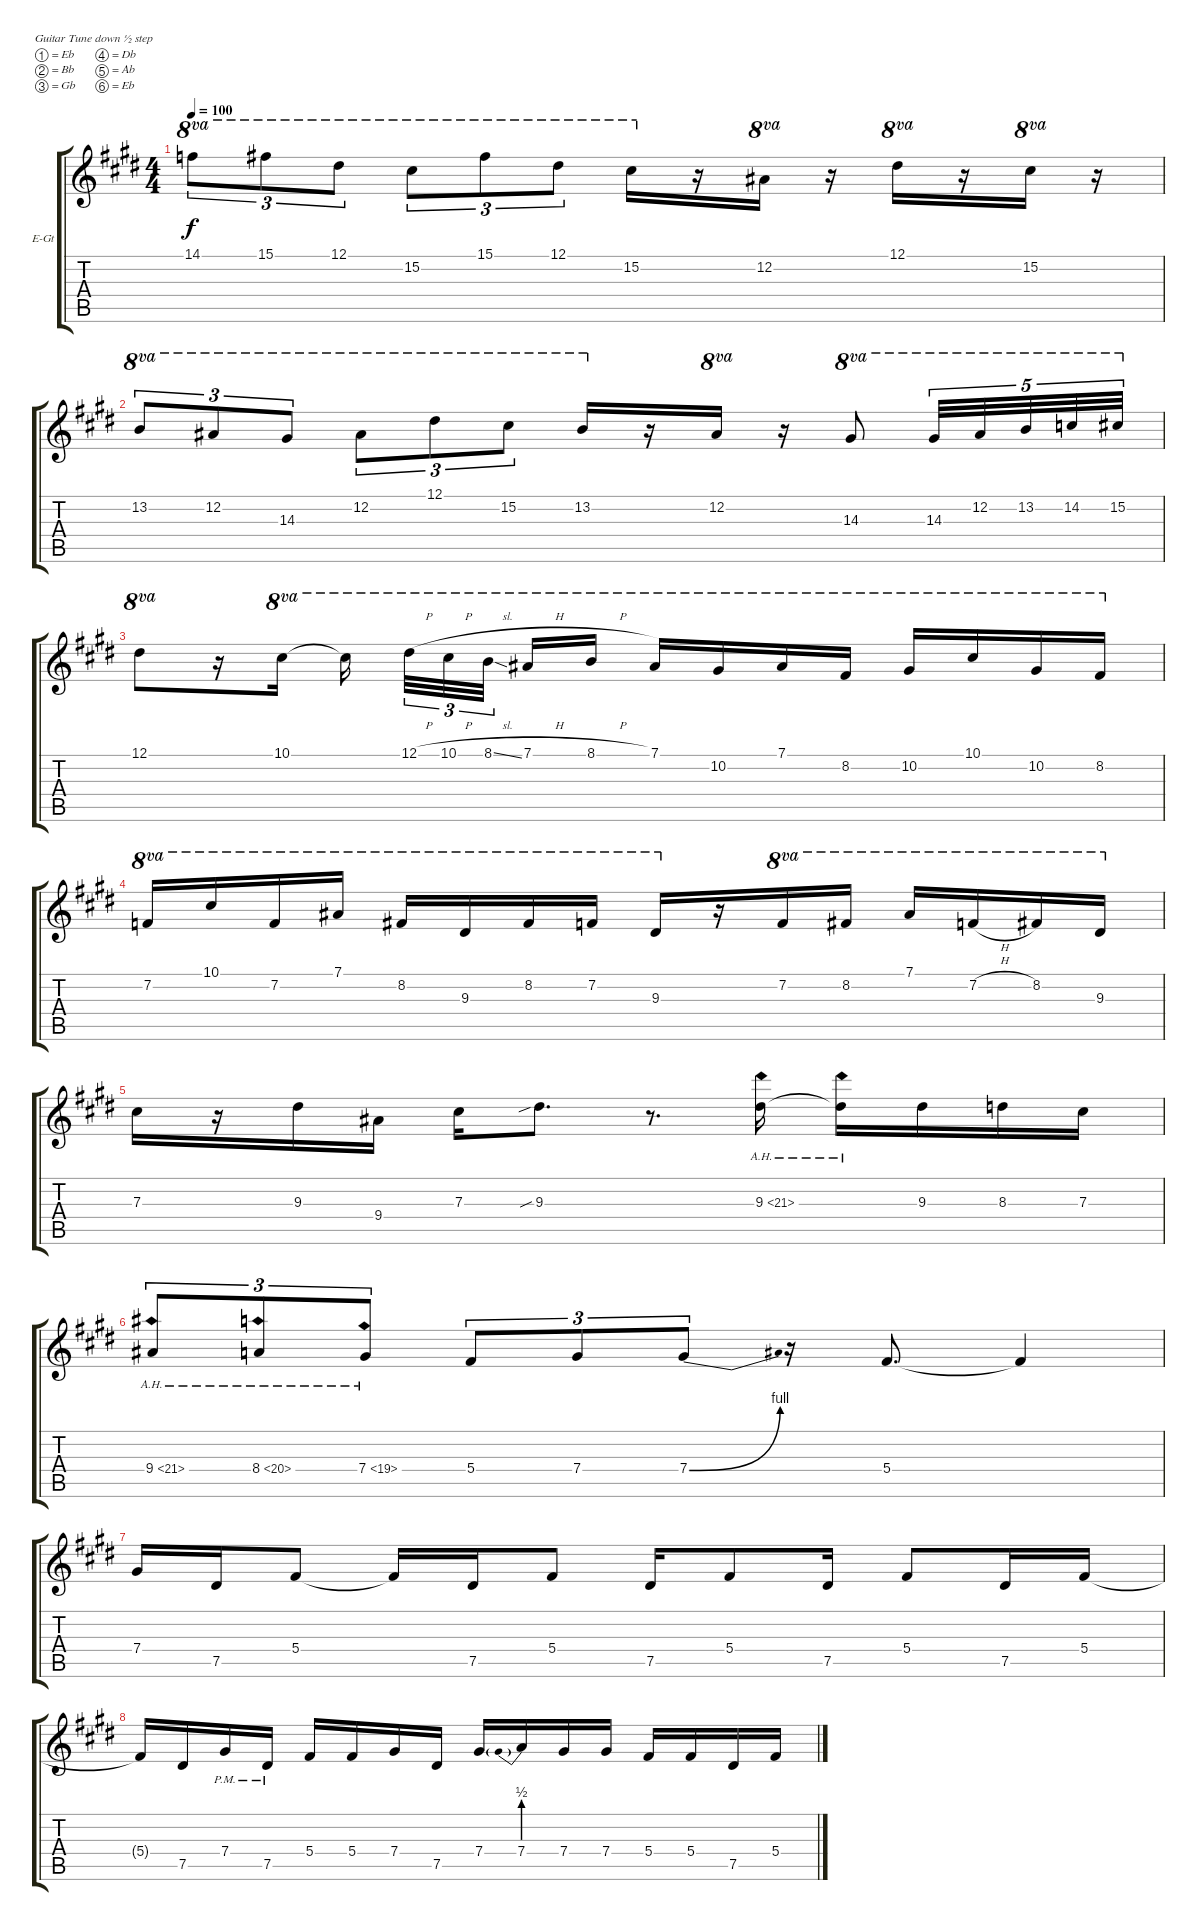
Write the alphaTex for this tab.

\bracketExtendMode groupsimilarinstruments
\firstSystemTrackNameOrientation horizontal
\otherSystemsTrackNameOrientation horizontal
\track ("Untitled" "E-Gt") {instrument overdrivenguitar}
\staff {score tabs}
\tuning (Eb4 Bb3 Gb3 Db3 Ab2 Eb2)
\ts (4 4)
\tempo 100
\clef g2
\ks c#minor
14.1.8{tu (3 2) ot 8va dy f} 15.1.8{tu (3 2) ot 8va} 12.1.8{tu (3 2) ot 8va} 15.2.8{tu (3 2) ot 8va} 15.1.8{tu (3 2) ot 8va} 12.1.8{tu (3 2) ot 8va} 15.2.16{ot 8va} r.16 12.2.16{ot 8va} r.16 12.1.16{ot 8va} r.16 15.2.16{ot 8va} r.16 |
\ks e
13.2.8{tu (3 2) ot 8va} 12.2.8{tu (3 2) ot 8va} 14.3.8{tu (3 2) ot 8va} 12.2.8{tu (3 2) ot 8va} 12.1.8{tu (3 2) ot 8va} 15.2.8{tu (3 2) ot 8va} 13.2.16{ot 8va} r.16 12.2.16{ot 8va} r.16 14.3.8{ot 8va} 14.3.32{tu (5 4) ot 8va} 12.2.32{tu (5 4) ot 8va} 13.2.32{tu (5 4) ot 8va} 14.2.32{tu (5 4) ot 8va} 15.2.32{tu (5 4) ot 8va} |
\ks c#minor
12.1.8{ot 8va} r.16 10.1.16{ot 8va} 10.1{t}.16{ot 8va} 12.1{h}.32{tu (3 2) ot 8va} 10.1{h}.32{tu (3 2) ot 8va} 8.1{sl}.32{tu (3 2) ot 8va} 7.1{h}.16{ot 8va} 8.1{h}.16{ot 8va} 7.1.16{ot 8va} 10.2.16{ot 8va} 7.1.16{ot 8va} 8.2.16{ot 8va} 10.2.16{ot 8va} 10.1.16{ot 8va} 10.2.16{ot 8va} 8.2.16{ot 8va} |
7.2.16{ot 8va} 10.1.16{ot 8va} 7.2.16{ot 8va} 7.1.16{ot 8va} 8.2.16{ot 8va} 9.3.16{ot 8va} 8.2.16{ot 8va} 7.2.16{ot 8va} 9.3.16{ot 8va} r.16 7.2.16{ot 8va} 8.2.16{ot 8va} 7.1.16{ot 8va} 7.2{h}.16{ot 8va} 8.2.16{ot 8va} 9.3.16{ot 8va} |
\ks e
7.3.16 r.16 9.3.16 9.4.16 7.3.16 9.3{sib}.8{d} r.8{d} 9.3{ah 12}.16 9.3{ah 12 t}.16 9.3.16 8.3.16 7.3.16 |
\ks c#minor
9.4{ah 12}.8{tu (3 2)} 8.4{ah 12}.8{tu (3 2)} 7.4{ah 12}.8{tu (3 2)} 5.4.8{tu (3 2)} 7.4.8{tu (3 2)} 7.4{be (bend 0 0 60 4)}.8{tu (3 2)} r.16 5.4.8{d} 5.4{t}.4 |
7.4.16 7.5.16 5.4.8 5.4{t}.16 7.5.16 5.4.8 7.5.16 5.4.8 7.5.16 5.4.8 7.5.16 5.4.16 |
\ks e
5.4{t}.16 7.5.16 7.4{pm}.16 7.5{pm}.16 5.4.16 5.4.16 7.4.16 7.5.16 7.4.16 7.4{be (prebend 0 2 60 2)}.16 7.4.16 7.4.16 5.4.16 5.4.16 7.5.16 5.4.16
